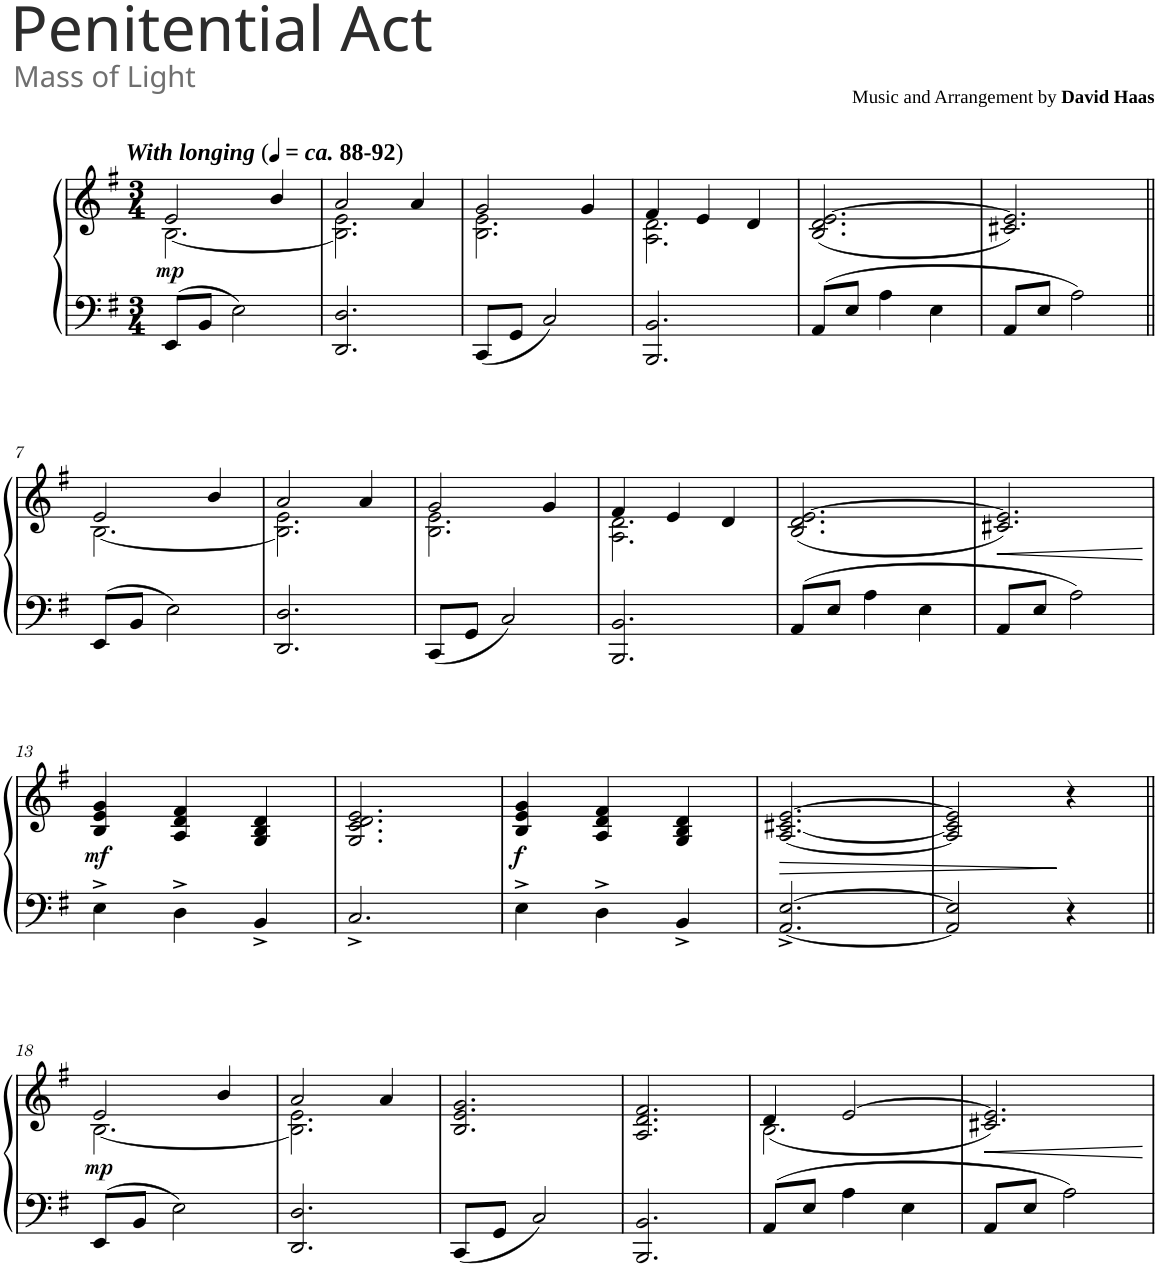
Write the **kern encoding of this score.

**kern	**kern	**dynam
*part1	*part1	*part1
*staff2	*staff1	*staff1/2
*I"Piano	*	*
*I'Pno.	*	*
*clefF4	*clefG2	*
*k[f#]	*k[f#]	*
*M3/4	*M3/4	*
=1	=1	=1
*	*^	*
!	!LO:TX:a:Bi:t=With longing	!	!
!	!LO:TX:a:t=(	!	!
!	!LO:TX:a:Bi:t=ca.	!	!
!	!LO:TX:a:t=88-92	!	!
!	!LO:TX:a:t=)	!	!
!	!	!	!LO:DY:b
8EE/L	2e/	[2.B\	mp
8BB/J	.	.	.
2E\	.	.	.
.	4b/	.	.
=2	=2	=2	=2
2.DD/ 2.D/	2a/	2.B\] 2.e\	.
.	4a/	.	.
=3	=3	=3	=3
8CC/L	2g/	2.B\ 2.e\	.
8GG/J	.	.	.
2C/	.	.	.
.	4g/	.	.
=4	=4	=4	=4
2.BBB/ 2.BB/	4f#/	2.A\ 2.d\	.
.	4e/	.	.
.	4d/	.	.
*	*v	*v	*
=5	=5	=5
8AA/L	(2.B/ 2.d/ [2.e/	.
8E/J	.	.
4A\	.	.
4E\	.	.
=6	=6	=6
8AA/L	2.c#X/ 2.e/])	.
8E/J	.	.
2A\	.	.
!!LO:LB:g=z
=7||	=7||	=7||
*	*^	*
8EE/L	2e/	[2.B\	.
8BB/J	.	.	.
2E\	.	.	.
.	4b/	.	.
=8	=8	=8	=8
2.DD/ 2.D/	2a/	2.B\] 2.e\	.
.	4a/	.	.
=9	=9	=9	=9
8CC/L	2g/	2.B\ 2.e\	.
8GG/J	.	.	.
2C/	.	.	.
.	4g/	.	.
=10	=10	=10	=10
2.BBB/ 2.BB/	4f#/	2.A\ 2.d\	.
.	4e/	.	.
.	4d/	.	.
*	*v	*v	*
=11	=11	=11
8AA/L	(2.B/ 2.d/ [2.e/	.
8E/J	.	.
4A\	.	.
4E\	.	.
=12	=12	=12
!	!	!LO:HP:b
8AA/L	2.c#X/ 2.e/])	<
8E/J	.	.
2A\	.	.
.	.	[
!!LO:LB:g=z
=13	=13	=13
!	!	!LO:DY:b
4E^\	4B/ 4e/ 4g/	mf
4D^\	4A/ 4d/ 4f#/	.
4BB^/	4G/ 4B/ 4d/	.
=14	=14	=14
2.C^/	2.G/ 2.c/ 2.d/ 2.e/	.
=15	=15	=15
!	!	!LO:DY:b
4E^\	4B/ 4e/ 4g/	f
4D^\	4A/ 4d/ 4f#/	.
4BB^/	4G/ 4B/ 4d/	.
=16	=16	=16
!	!	!LO:HP:b
[2.AA/^ [2.E/^	[2.A/ [2.c#X/ [2.e/	>
=17	=17	=17
2AA/] 2E/]	2A/] 2c#/] 2e/]	.
4r	4r	]
!!LO:LB:g=z
=18||	=18||	=18||
*	*^	*
!	!	!	!LO:DY:b
8EE/L	2e/	[2.B\	mp
8BB/J	.	.	.
2E\	.	.	.
.	4b/	.	.
=19	=19	=19	=19
2.DD/ 2.D/	2a/	2.B\] 2.e\	.
.	4a/	.	.
*	*v	*v	*
=20	=20	=20
8CC/L	2.B/ 2.e/ 2.g/	.
8GG/J	.	.
2C/	.	.
=21	=21	=21
2.BBB/ 2.BB/	2.A/ 2.d/ 2.f#/	.
=22	=22	=22
*	*^	*
8AA/L	4d/	(2.B\	.
8E/J	.	.	.
4A\	[2e/	.	.
4E\	.	.	.
*	*v	*v	*
=23	=23	=23
!	!	!LO:HP:b
8AA/L	2.c#X/ 2.e/])	<
8E/J	.	.
2A\	.	.
.	.	[
=	=	=
*-	*-	*-
